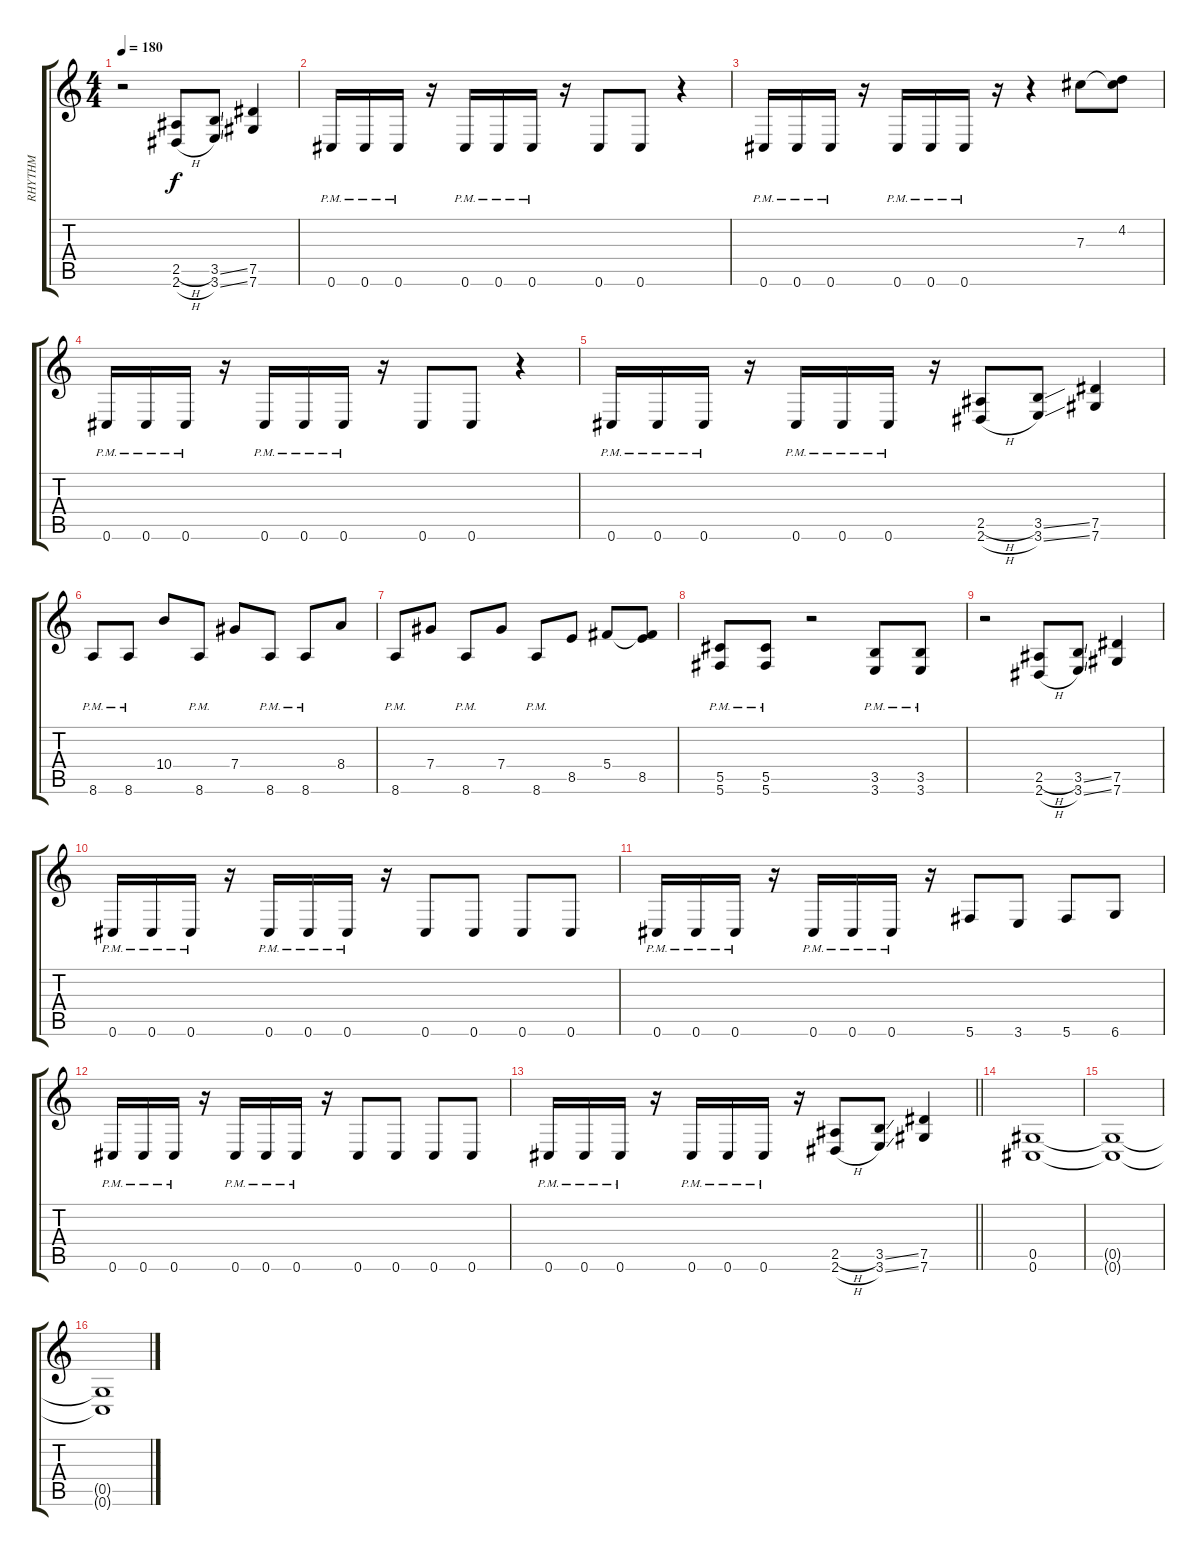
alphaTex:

\track ("RHYTHM" "RHYTHM") {instrument distortionguitar}
\staff {score tabs}
\tuning (Eb4 Bb3 Gb3 Db3 Ab2 Db2) {hide}
\ts (4 4)
\tempo 180
\clef g2
\ks c
r.2{dy f} (2.5{h} 2.6{h}).8 (3.5{ss} 3.6{ss}).8 (7.5 7.6).4 |
0.6{pm}.16 0.6{pm}.16 0.6{pm}.16 r.16 0.6{pm}.16 0.6{pm}.16 0.6{pm}.16 r.16 0.6.8 0.6.8 r.4 |
0.6{pm}.16 0.6{pm}.16 0.6{pm}.16 r.16 0.6{pm}.16 0.6{pm}.16 0.6{pm}.16 r.16 r.4 7.3.8 (4.2 7.3{t}).8 |
0.6{pm}.16 0.6{pm}.16 0.6{pm}.16 r.16 0.6{pm}.16 0.6{pm}.16 0.6{pm}.16 r.16 0.6.8 0.6.8 r.4 |
0.6{pm}.16 0.6{pm}.16 0.6{pm}.16 r.16 0.6{pm}.16 0.6{pm}.16 0.6{pm}.16 r.16 (2.5{h} 2.6{h}).8 (3.5{ss} 3.6{ss}).8 (7.5 7.6).4 |
8.6{pm}.8 8.6{pm}.8 10.4.8 8.6{pm}.8 7.4.8 8.6{pm}.8 8.6{pm}.8 8.4.8 |
8.6{pm}.8 7.4.8 8.6{pm}.8 7.4.8 8.6{pm}.8 8.5.8 5.4.8 (5.4{t} 8.5).8 |
(5.5{pm} 5.6{pm}).8 (5.5{pm} 5.6{pm}).8 r.2 (3.5{pm} 3.6{pm}).8 (3.5{pm} 3.6{pm}).8 |
r.2 (2.5{h} 2.6{h}).8 (3.5{ss} 3.6{ss}).8 (7.5 7.6).4 |
0.6{pm}.16 0.6{pm}.16 0.6{pm}.16 r.16 0.6{pm}.16 0.6{pm}.16 0.6{pm}.16 r.16 0.6.8 0.6.8 0.6.8 0.6.8 |
0.6{pm}.16 0.6{pm}.16 0.6{pm}.16 r.16 0.6{pm}.16 0.6{pm}.16 0.6{pm}.16 r.16 5.6.8 3.6.8 5.6.8 6.6.8 |
0.6{pm}.16 0.6{pm}.16 0.6{pm}.16 r.16 0.6{pm}.16 0.6{pm}.16 0.6{pm}.16 r.16 0.6.8 0.6.8 0.6.8 0.6.8 |
\barLineRight lightlight
0.6{pm}.16 0.6{pm}.16 0.6{pm}.16 r.16 0.6{pm}.16 0.6{pm}.16 0.6{pm}.16 r.16 (2.5{h} 2.6{h}).8 (3.5{ss} 3.6{ss}).8 (7.5 7.6).4 |
(0.5 0.6).1 |
(0.5{t} 0.6{t}).1 |
(0.5{t} 0.6{t}).1
